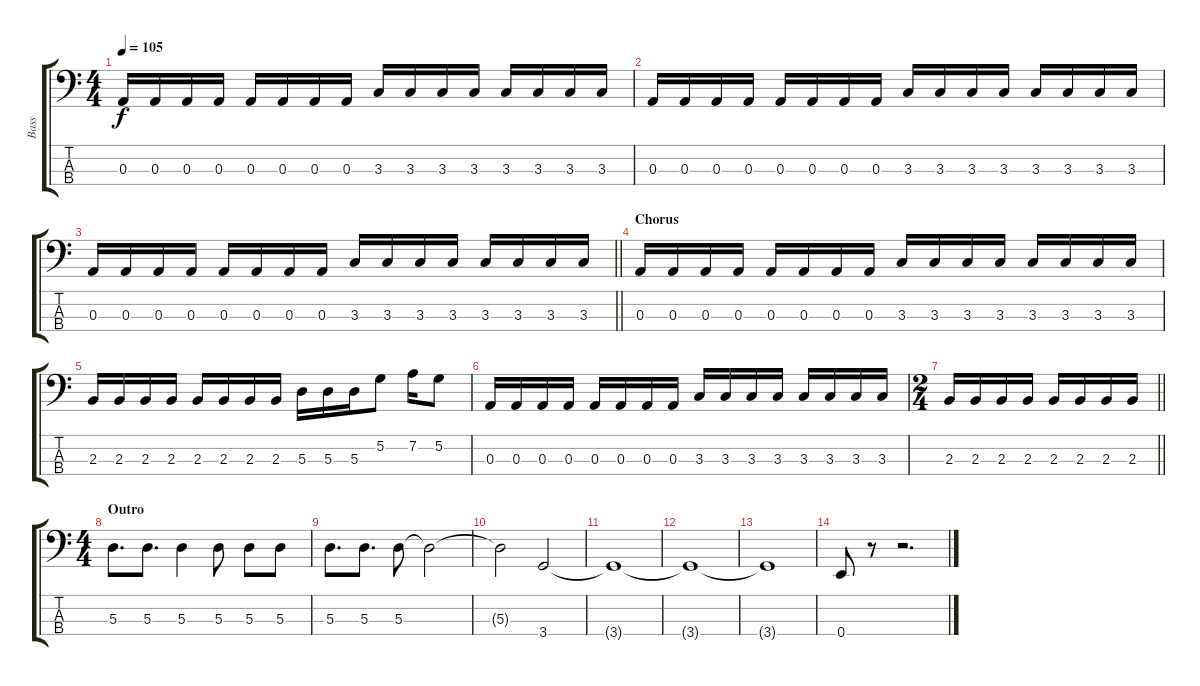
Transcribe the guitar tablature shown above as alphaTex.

\track ("Bass" "Bass") {instrument electricbassfinger}
\staff {score tabs}
\tuning (G2 D2 A1 E1) {hide}
\ts (4 4)
\tempo 105
\clef f4
\ks c
0.3.16{dy f} 0.3.16 0.3.16 0.3.16 0.3.16 0.3.16 0.3.16 0.3.16 3.3.16 3.3.16 3.3.16 3.3.16 3.3.16 3.3.16 3.3.16 3.3.16 |
0.3.16 0.3.16 0.3.16 0.3.16 0.3.16 0.3.16 0.3.16 0.3.16 3.3.16 3.3.16 3.3.16 3.3.16 3.3.16 3.3.16 3.3.16 3.3.16 |
\barLineRight lightlight
0.3.16 0.3.16 0.3.16 0.3.16 0.3.16 0.3.16 0.3.16 0.3.16 3.3.16 3.3.16 3.3.16 3.3.16 3.3.16 3.3.16 3.3.16 3.3.16 |
\section ("" "Chorus")
0.3.16 0.3.16 0.3.16 0.3.16 0.3.16 0.3.16 0.3.16 0.3.16 3.3.16 3.3.16 3.3.16 3.3.16 3.3.16 3.3.16 3.3.16 3.3.16 |
2.3.16 2.3.16 2.3.16 2.3.16 2.3.16 2.3.16 2.3.16 2.3.16 5.3.16 5.3.16 5.3.16 5.2.8 7.2.16 5.2.8 |
0.3.16 0.3.16 0.3.16 0.3.16 0.3.16 0.3.16 0.3.16 0.3.16 3.3.16 3.3.16 3.3.16 3.3.16 3.3.16 3.3.16 3.3.16 3.3.16 |
\ts (2 4)
\barLineRight lightlight
2.3.16 2.3.16 2.3.16 2.3.16 2.3.16 2.3.16 2.3.16 2.3.16 |
\ts (4 4)
\section ("" "Outro")
5.3.8{d} 5.3.8{d} 5.3.4 5.3.8 5.3.8 5.3.8 |
5.3.8{d} 5.3.8{d} 5.3.8 5.3{t}.2 |
5.3{t}.2 3.4.2 |
3.4{t}.1 |
3.4{t}.1 |
3.4{t}.1 |
0.4.8 r.8 r.2{d}
